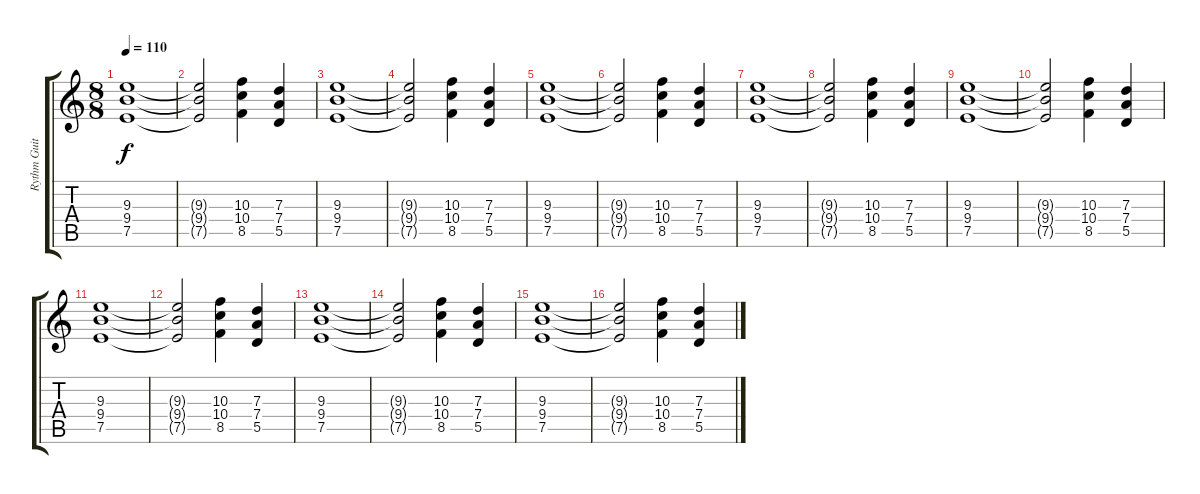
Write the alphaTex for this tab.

\track ("Rythm Guitar 2" "Rythm Guit") {instrument distortionguitar}
\staff {score tabs}
\tuning (E4 B3 G3 D3 A2 D2) {hide}
\ts (8 8)
\tempo 110
\clef g2
\ks c
(9.3 9.4 7.5).1{dy f} |
(9.3{t} 9.4{t} 7.5{t}).2 (10.3 10.4 8.5).4 (7.3 7.4 5.5).4 |
(9.3 9.4 7.5).1 |
(9.3{t} 9.4{t} 7.5{t}).2 (10.3 10.4 8.5).4 (7.3 7.4 5.5).4 |
(9.3 9.4 7.5).1 |
(9.3{t} 9.4{t} 7.5{t}).2 (10.3 10.4 8.5).4 (7.3 7.4 5.5).4 |
(9.3 9.4 7.5).1 |
(9.3{t} 9.4{t} 7.5{t}).2 (10.3 10.4 8.5).4 (7.3 7.4 5.5).4 |
(9.3 9.4 7.5).1 |
(9.3{t} 9.4{t} 7.5{t}).2 (10.3 10.4 8.5).4 (7.3 7.4 5.5).4 |
(9.3 9.4 7.5).1 |
(9.3{t} 9.4{t} 7.5{t}).2 (10.3 10.4 8.5).4 (7.3 7.4 5.5).4 |
(9.3 9.4 7.5).1 |
(9.3{t} 9.4{t} 7.5{t}).2 (10.3 10.4 8.5).4 (7.3 7.4 5.5).4 |
(9.3 9.4 7.5).1 |
(9.3{t} 9.4{t} 7.5{t}).2 (10.3 10.4 8.5).4 (7.3 7.4 5.5).4
